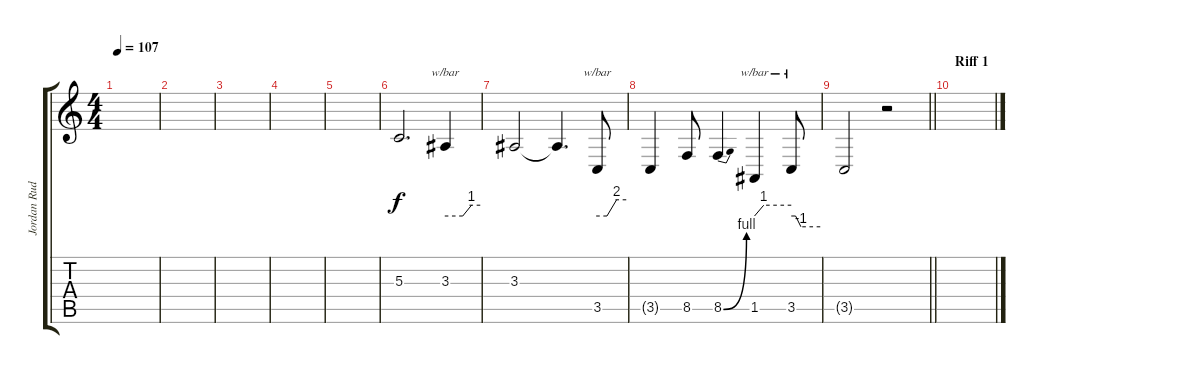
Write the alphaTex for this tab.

\track ("Jordan Rudess" "Jordan Rud") {instrument pad7halo}
\staff {score tabs}
\tuning (E4 B3 G3 D3 A2 E2) {hide}
\ts (4 4)
\tempo 107
\clef g2
\ks c
|
|
|
|
|
5.3.2{d} 3.3.4{tbe (custom default 0 0 30 0 45 4 60 4)} |
3.3.2 3.3{t}.4{d} 3.5.8{tbe (custom default 0 0 20 0 40 8 60 8)} |
3.5{t}.4 8.5.8 8.5{be (bend 0 0 60 4)}.4 1.5.4{tbe (custom default 0 0 15 4 60 4)} 3.5.8{tbe (custom default 0 0 9 0 20 -4 60 -4)} |
\barLineRight lightlight
3.5{t}.2 r.2 |
\section ("" "Riff 1")
